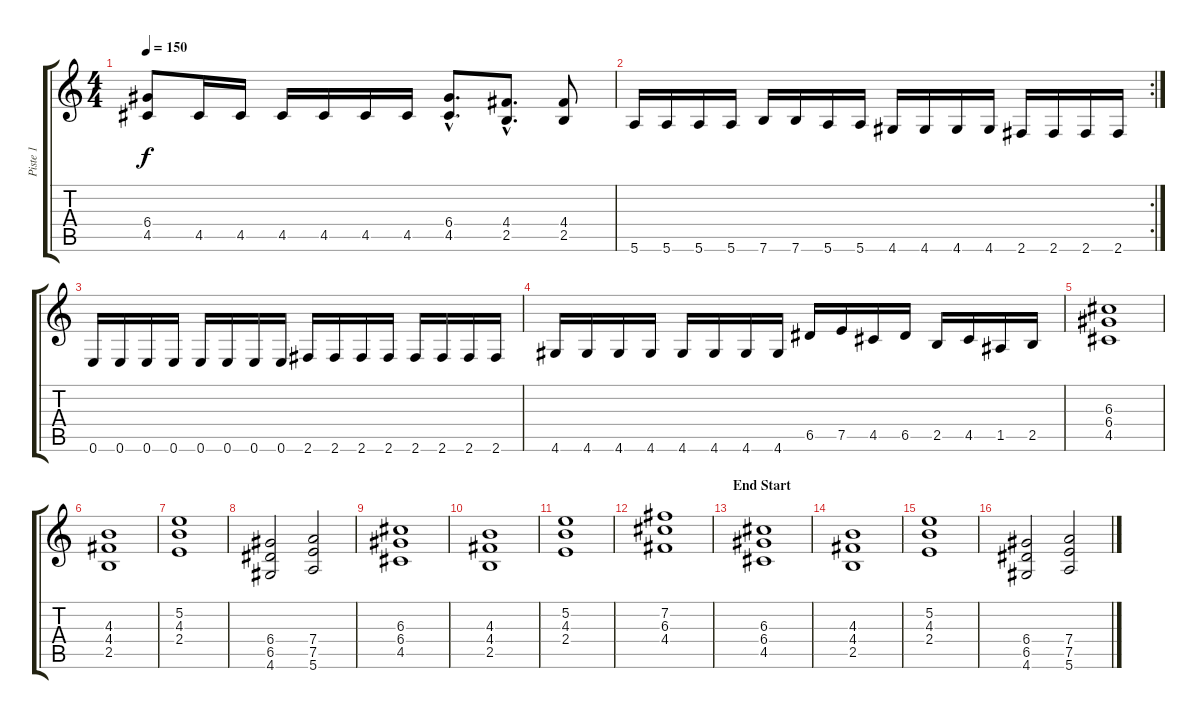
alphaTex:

\track ("Piste 1" "Piste 1") {instrument distortionguitar}
\staff {score tabs}
\tuning (E4 B3 G3 D3 A2 E2) {hide}
\ts (4 4)
\tempo 150
\clef g2
\ks c
(6.4 4.5).8{dy f} 4.5.16 4.5.16 4.5.16 4.5.16 4.5.16 4.5.16 (6.4{hac} 4.5{hac}).8{d} (4.4{hac} 2.5{hac}).8{d} (4.4 2.5).8 |
\rc 2
5.6.16 5.6.16 5.6.16 5.6.16 7.6.16 7.6.16 5.6.16 5.6.16 4.6.16 4.6.16 4.6.16 4.6.16 2.6.16 2.6.16 2.6.16 2.6.16 |
0.6.16 0.6.16 0.6.16 0.6.16 0.6.16 0.6.16 0.6.16 0.6.16 2.6.16 2.6.16 2.6.16 2.6.16 2.6.16 2.6.16 2.6.16 2.6.16 |
4.6.16 4.6.16 4.6.16 4.6.16 4.6.16 4.6.16 4.6.16 4.6.16 6.5.16 7.5.16 4.5.16 6.5.16 2.5.16 4.5.16 1.5.16 2.5.16 |
(6.3 6.4 4.5).1 |
(4.3 4.4 2.5).1 |
(5.2 4.3 2.4).1 |
(6.4 6.5 4.6).2 (7.4 7.5 5.6).2 |
(6.3 6.4 4.5).1 |
(4.3 4.4 2.5).1 |
(5.2 4.3 2.4).1 |
(7.2 6.3 4.4).1 |
\section ("" "End Start")
(6.3 6.4 4.5).1 |
(4.3 4.4 2.5).1 |
(5.2 4.3 2.4).1 |
(6.4 6.5 4.6).2 (7.4 7.5 5.6).2
